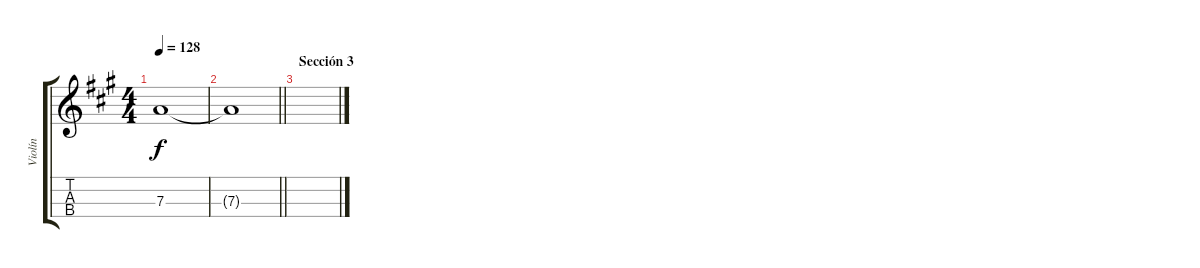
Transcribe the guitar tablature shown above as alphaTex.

\track ("Violín" "Violín") {instrument electricgrandpiano}
\staff {score tabs}
\tuning (E5 A4 D4 G3) {hide}
\ts (4 4)
\tempo 128
\clef g2
\ks a
7.3.1{dy f} |
\barLineRight lightlight
7.3{t}.1 |
\section ("" "Sección 3")
